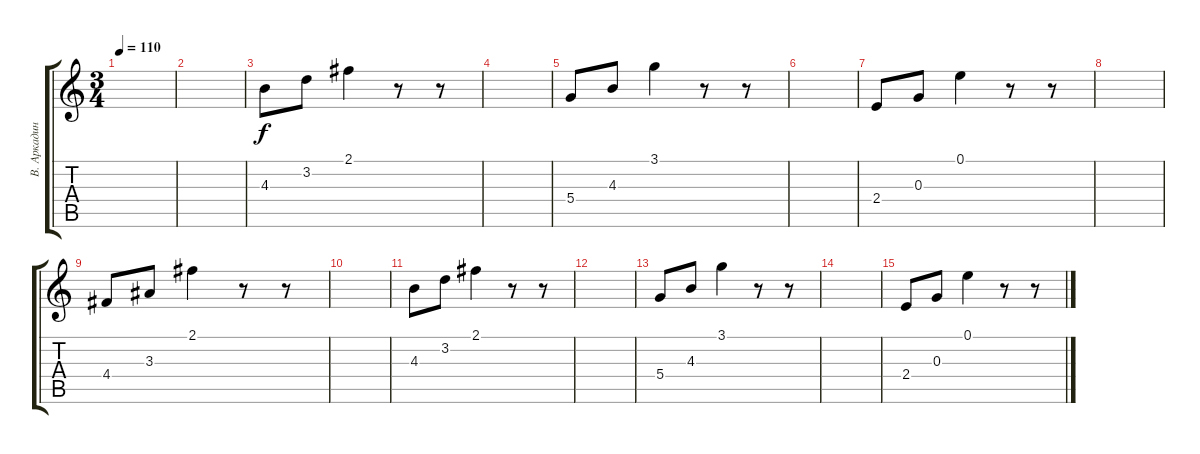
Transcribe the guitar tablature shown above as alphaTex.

\track ("В. Аркадин" "В. Аркадин") {instrument acousticguitarsteel}
\staff {score tabs}
\tuning (E4 B3 G3 D3 A2 E2) {hide}
\ts (3 4)
\tempo 110
\clef g2
\ks c
|
|
4.3.8 3.2.8 2.1.4 r.8 r.8 |
|
5.4.8 4.3.8 3.1.4 r.8 r.8 |
|
2.4.8 0.3.8 0.1.4 r.8 r.8 |
|
4.4.8 3.3.8 2.1.4 r.8 r.8 |
|
4.3.8 3.2.8 2.1.4 r.8 r.8 |
|
5.4.8 4.3.8 3.1.4 r.8 r.8 |
|
2.4.8 0.3.8 0.1.4 r.8 r.8
